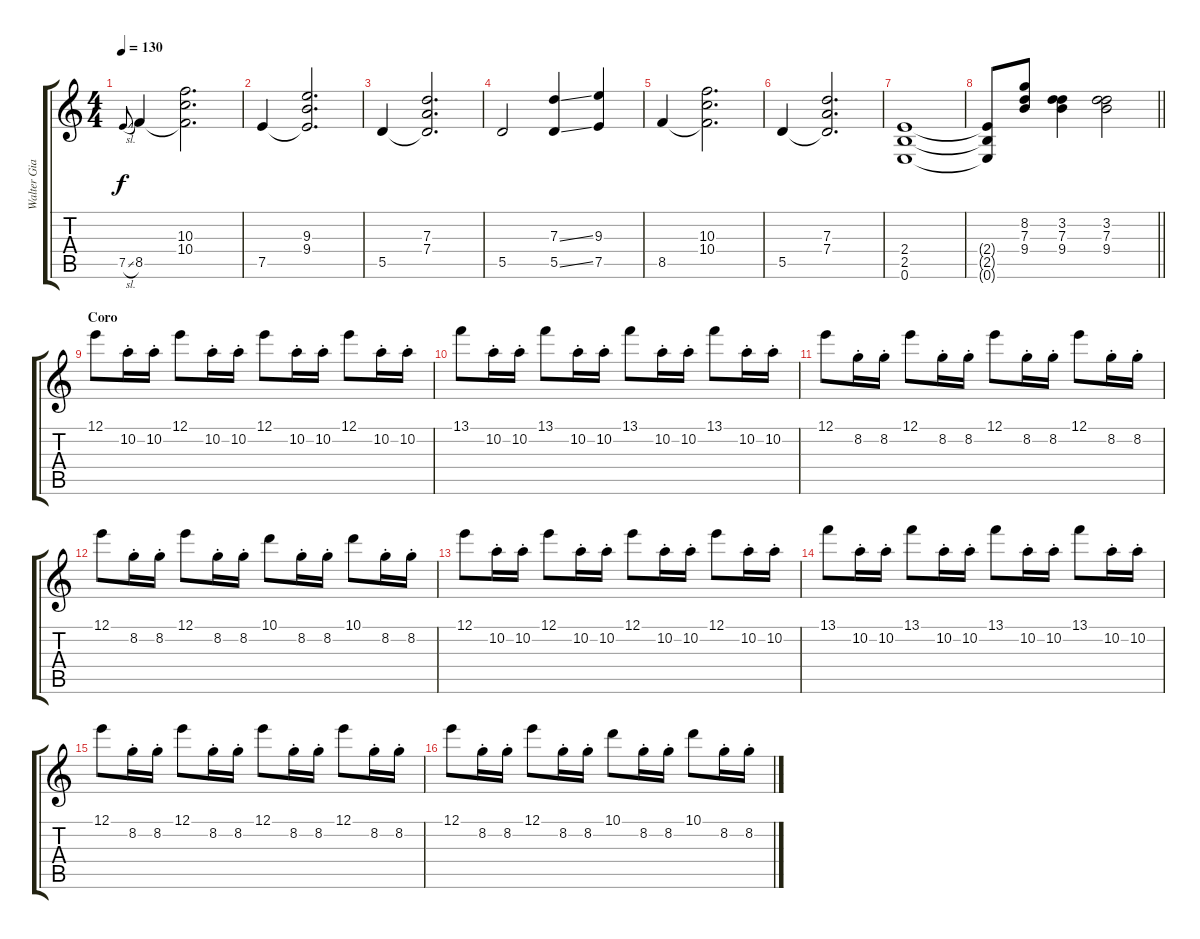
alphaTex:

\track ("Walter Giardino" "Walter Gia") {instrument distortionguitar}
\staff {score tabs}
\tuning (E4 B3 G3 D3 A2 E2) {hide}
\ts (4 4)
\tempo 130
\clef g2
\ks c
7.5{sl}.8{gr onbeat dy f} 8.5.4 (10.3 10.4 8.5{t}).2{d} |
7.5.4 (9.3 9.4 7.5{t}).2{d} |
5.5.4 (7.3 7.4 5.5{t}).2{d} |
5.5.2 (7.3{ss} 5.5{ss}).4 (9.3 7.5).4 |
8.5.4 (10.3 10.4 8.5{t}).2{d} |
5.5.4 (7.3 7.4 5.5{t}).2{d} |
(2.4 2.5 0.6).1 |
\barLineRight lightlight
(2.4{t} 2.5{t} 0.6{t}).8 (8.2 7.3 9.4).8 (3.2 7.3 9.4).4 (3.2 7.3 9.4).2 |
\section ("" "Coro")
12.1.8 10.2{st}.16 10.2{st}.16 12.1.8 10.2{st}.16 10.2{st}.16 12.1.8 10.2{st}.16 10.2{st}.16 12.1.8 10.2{st}.16 10.2{st}.16 |
13.1.8 10.2{st}.16 10.2{st}.16 13.1.8 10.2{st}.16 10.2{st}.16 13.1.8 10.2{st}.16 10.2{st}.16 13.1.8 10.2{st}.16 10.2{st}.16 |
12.1.8 8.2{st}.16 8.2{st}.16 12.1.8 8.2{st}.16 8.2{st}.16 12.1.8 8.2{st}.16 8.2{st}.16 12.1.8 8.2{st}.16 8.2{st}.16 |
12.1.8 8.2{st}.16 8.2{st}.16 12.1.8 8.2{st}.16 8.2{st}.16 10.1.8 8.2{st}.16 8.2{st}.16 10.1.8 8.2{st}.16 8.2{st}.16 |
12.1.8 10.2{st}.16 10.2{st}.16 12.1.8 10.2{st}.16 10.2{st}.16 12.1.8 10.2{st}.16 10.2{st}.16 12.1.8 10.2{st}.16 10.2{st}.16 |
13.1.8 10.2{st}.16 10.2{st}.16 13.1.8 10.2{st}.16 10.2{st}.16 13.1.8 10.2{st}.16 10.2{st}.16 13.1.8 10.2{st}.16 10.2{st}.16 |
12.1.8 8.2{st}.16 8.2{st}.16 12.1.8 8.2{st}.16 8.2{st}.16 12.1.8 8.2{st}.16 8.2{st}.16 12.1.8 8.2{st}.16 8.2{st}.16 |
12.1.8 8.2{st}.16 8.2{st}.16 12.1.8 8.2{st}.16 8.2{st}.16 10.1.8 8.2{st}.16 8.2{st}.16 10.1.8 8.2{st}.16 8.2{st}.16
